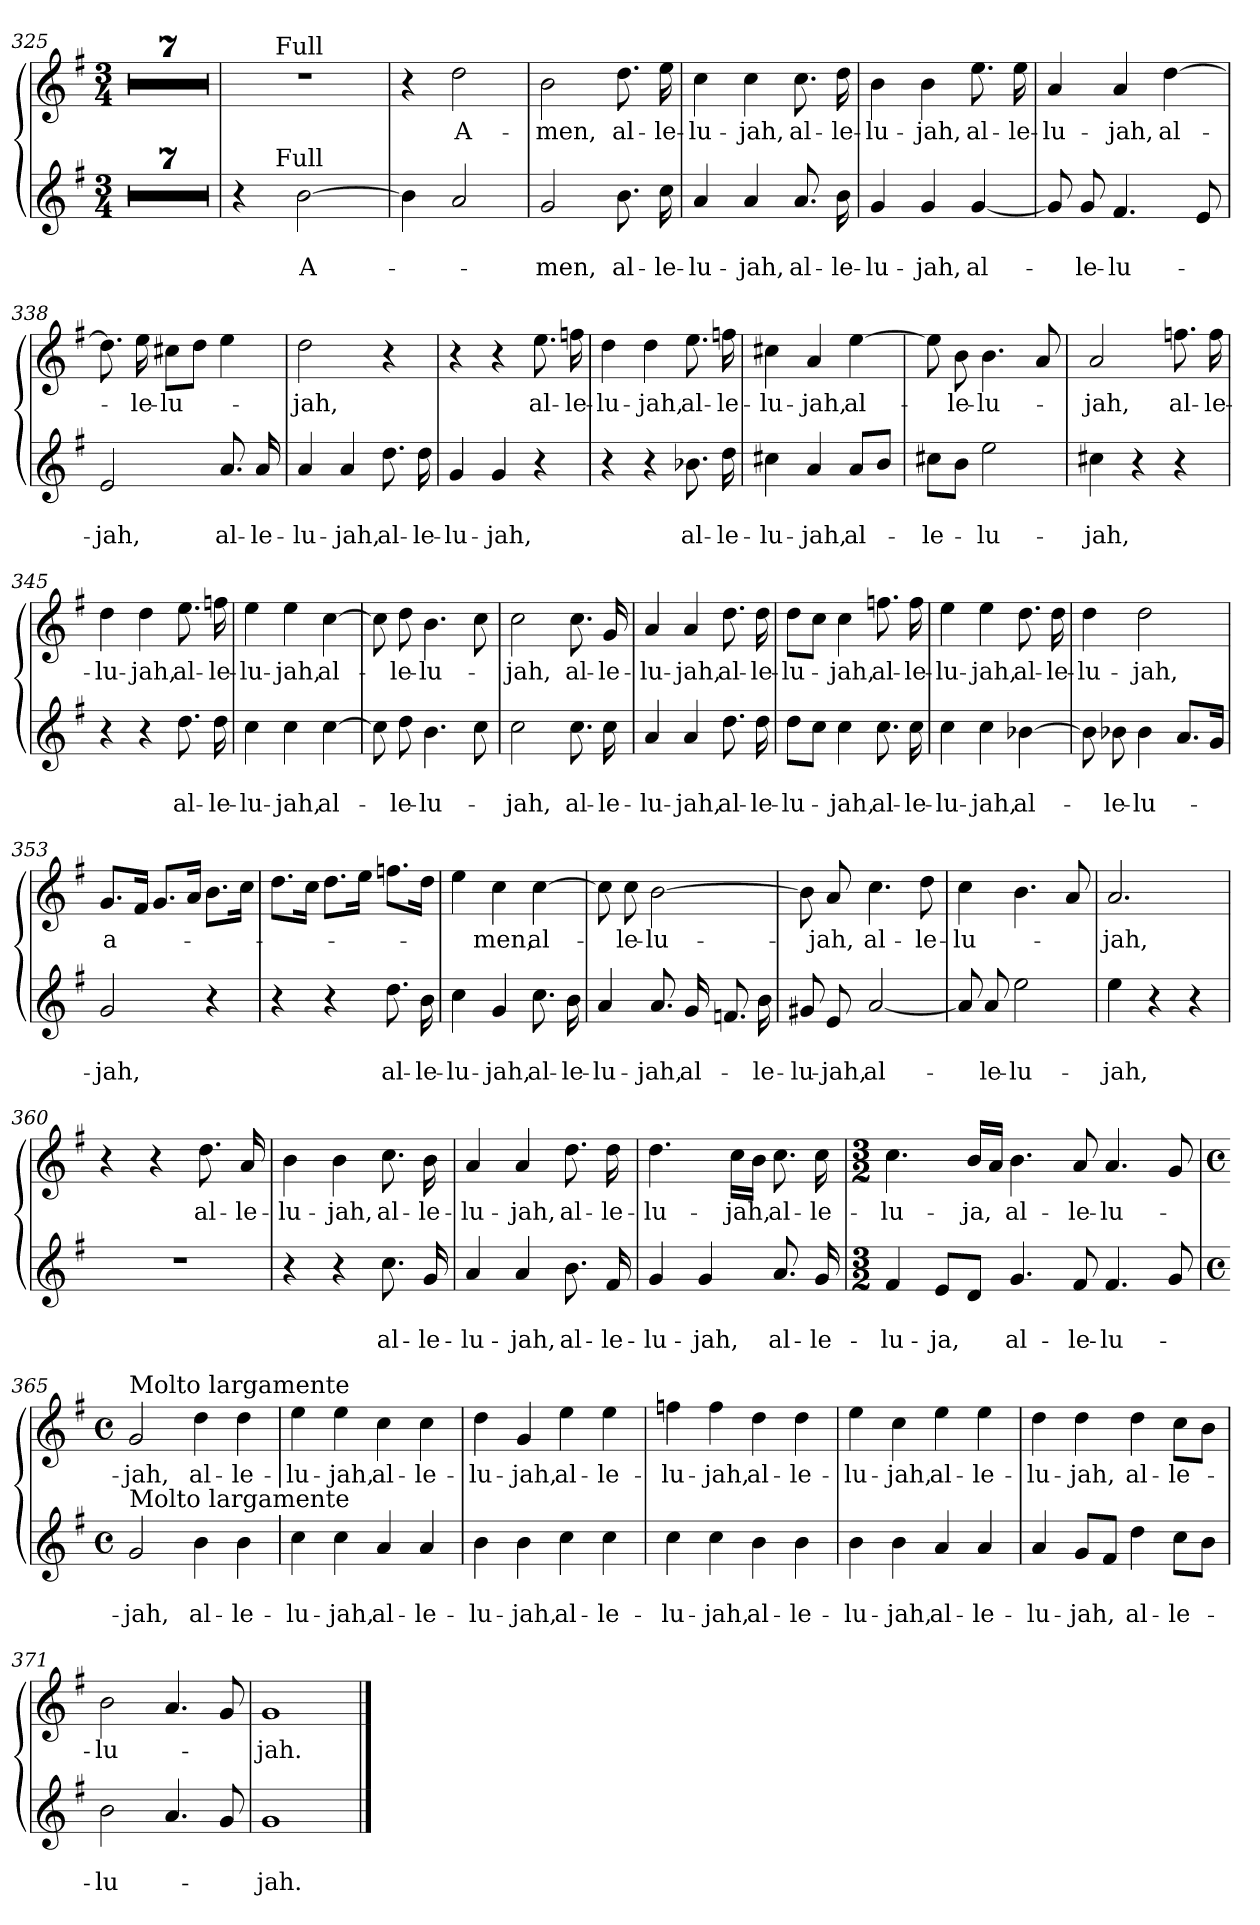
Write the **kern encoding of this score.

**kern	**text	**text	**kern	**text
*part2	*part2	*part2	*part1	*part1
*staff2	*staff2	*staff2	*staff1	*staff1
*clefG2	*	*	*clefG2	*
*k[f#]	*	*	*k[f#]	*
*G:	*	*	*G:	*
*M3/4	*	*	*M3/4	*
=325	=325	=325	=325	=325
2.r	.	.	2.r	.
=326	=326	=326	=326	=326
2.r	.	.	2.r	.
=327	=327	=327	=327	=327
2.r	.	.	2.r	.
=328	=328	=328	=328	=328
2.r	.	.	2.r	.
=329	=329	=329	=329	=329
2.r	.	.	2.r	.
=330	=330	=330	=330	=330
2.r	.	.	2.r	.
=331	=331	=331	=331	=331
2.r	.	.	2.r	.
=332	=332	=332	=332	=332
*^	*	*	*^	*
4r	8.ryy	.	.	2.r	8.ryy	.
!	!	!	!	!	!LO:TX:a:t=Full	!
!	!LO:TX:a:t=Full	!	!	!	!	!
.	2ryy	.	.	.	2ryy	.
!	!	!	!LO:LY:b	!	!	!
[2b\	.	.	A-	.	.	.
.	16ryy	.	.	.	16ryy	.
*v	*v	*	*	*	*	*
*	*	*	*v	*v	*
=333	=333	=333	=333	=333
4b\]	.	.	4r	.
!	!	!	!	!LO:LY:b
2a/	.	.	2dd\	A-
=334	=334	=334	=334	=334
!	!	!LO:LY:b	!	!LO:LY:b
2g/	.	-men,	2b\	-men,
!	!	!LO:LY:b	!	!LO:LY:b
8.b\	.	al-	8.dd\	al-
!	!	!LO:LY:b	!	!LO:LY:b
16cc\	.	-le-	16ee\	-le-
=335	=335	=335	=335	=335
!	!	!LO:LY:b	!	!LO:LY:b
4a/	.	-lu-	4cc\	-lu-
!	!	!LO:LY:b	!	!LO:LY:b
4a/	.	-jah,	4cc\	-jah,
!	!	!LO:LY:b	!	!LO:LY:b
8.a/	.	al-	8.cc\	al-
!	!	!LO:LY:b	!	!LO:LY:b
16b\	.	-le-	16dd\	-le-
!!LO:LB:g=z
=336	=336	=336	=336	=336
!	!	!LO:LY:b	!	!LO:LY:b
4g/	.	-lu-	4b\	-lu-
!	!	!LO:LY:b	!	!LO:LY:b
4g/	.	-jah,	4b\	-jah,
!	!	!LO:LY:b	!	!LO:LY:b
[4g/	.	al-	8.ee\	al-
!	!	!	!	!LO:LY:b
.	.	.	16ee\	-le-
=337	=337	=337	=337	=337
!	!	!	!	!LO:LY:b
8g/]	.	.	4a/	-lu-
!	!	!LO:LY:b	!	!
8g/	.	-le-	.	.
!	!	!LO:LY:b	!	!LO:LY:b
4.f#/	.	-lu-	4a/	-jah,
!	!	!	!	!LO:LY:b
.	.	.	[4dd\	al-
8e/	.	.	.	.
=338	=338	=338	=338	=338
!	!	!LO:LY:b	!	!
2e/	.	-jah,	8.dd\]	.
!	!	!	!	!LO:LY:b
.	.	.	16ee\	-le-
!	!	!	!	!LO:LY:b
.	.	.	8cc#X\L	-lu-
.	.	.	8dd\J	.
!	!	!LO:LY:b	!	!
8.a/	.	al-	4ee\	.
!	!	!LO:LY:b	!	!
16a/	.	-le-	.	.
=339	=339	=339	=339	=339
!	!	!LO:LY:b	!	!LO:LY:b
4a/	.	-lu-	2dd\	-jah,
!	!	!LO:LY:b	!	!
4a/	.	-jah,	.	.
!	!	!LO:LY:b	!	!
8.dd\	.	al-	4r	.
!	!	!LO:LY:b	!	!
16dd\	.	-le-	.	.
=340	=340	=340	=340	=340
!	!	!LO:LY:b	!	!
4g/	.	-lu-	4r	.
!	!	!LO:LY:b	!	!
4g/	.	-jah,	4r	.
!	!	!	!	!LO:LY:b
4r	.	.	8.ee\	al-
!	!	!	!	!LO:LY:b
.	.	.	16ffn\	-le-
!!LO:LB:g=z
=341	=341	=341	=341	=341
!	!	!	!	!LO:LY:b
4r	.	.	4dd\	-lu-
!	!	!	!	!LO:LY:b
4r	.	.	4dd\	-jah,
!	!	!LO:LY:b	!	!LO:LY:b
8.b-X\	.	al-	8.ee\	al-
!	!	!LO:LY:b	!	!LO:LY:b
16dd\	.	-le-	16ffn\	-le-
=342	=342	=342	=342	=342
!	!	!LO:LY:b	!	!LO:LY:b
4cc#X\	.	-lu-	4cc#X\	-lu-
!	!	!LO:LY:b	!	!LO:LY:b
4a/	.	-jah,	4a/	-jah,
!	!	!LO:LY:b	!	!LO:LY:b
8a/L	.	al-	[4ee\	al-
8b/J	.	.	.	.
=343	=343	=343	=343	=343
!	!	!LO:LY:b	!	!
8cc#X\L	.	-le-	8ee\]	.
!	!	!	!	!LO:LY:b
8b\J	.	.	8b\	-le-
!	!	!LO:LY:b	!	!LO:LY:b
2ee\	.	-lu-	4.b\	-lu-
.	.	.	8a/	.
=344	=344	=344	=344	=344
!	!	!LO:LY:b	!	!LO:LY:b
4cc#X\	.	-jah,	2a/	-jah,
4r	.	.	.	.
!	!	!	!	!LO:LY:b
4r	.	.	8.ffn\	al-
!	!	!	!	!LO:LY:b
.	.	.	16ff\	-le-
=345	=345	=345	=345	=345
!	!	!	!	!LO:LY:b
4r	.	.	4dd\	-lu-
!	!	!	!	!LO:LY:b
4r	.	.	4dd\	-jah,
!	!	!LO:LY:b	!	!LO:LY:b
8.dd\	.	al-	8.ee\	al-
!	!	!LO:LY:b	!	!LO:LY:b
16dd\	.	-le-	16ffn\	-le-
!!LO:PB:g=z
=346	=346	=346	=346	=346
!	!	!LO:LY:b	!	!LO:LY:b
4cc\	.	-lu-	4ee\	-lu-
!	!	!LO:LY:b	!	!LO:LY:b
4cc\	.	-jah,	4ee\	-jah,
!	!	!LO:LY:b	!	!LO:LY:b
[4cc\	.	al-	[4cc\	al-
=347	=347	=347	=347	=347
8cc\]	.	.	8cc\]	.
!	!	!LO:LY:b	!	!LO:LY:b
8dd\	.	-le-	8dd\	-le-
!	!	!LO:LY:b	!	!LO:LY:b
4.b\	.	-lu-	4.b\	-lu-
8cc\	.	.	8cc\	.
=348	=348	=348	=348	=348
!	!	!LO:LY:b	!	!LO:LY:b
2cc\	.	-jah,	2cc\	-jah,
!	!	!LO:LY:b	!	!LO:LY:b
8.cc\	.	al-	8.cc\	al-
!	!	!LO:LY:b	!	!LO:LY:b
16cc\	.	-le-	16g/	-le-
=349	=349	=349	=349	=349
!	!	!LO:LY:b	!	!LO:LY:b
4a/	.	-lu-	4a/	-lu-
!	!	!LO:LY:b	!	!LO:LY:b
4a/	.	-jah,	4a/	-jah,
!	!	!LO:LY:b	!	!LO:LY:b
8.dd\	.	al-	8.dd\	al-
!	!	!LO:LY:b	!	!LO:LY:b
16dd\	.	-le-	16dd\	-le-
=350	=350	=350	=350	=350
!	!	!LO:LY:b	!	!LO:LY:b
8dd\L	.	-lu-	8dd\L	-lu-
8cc\J	.	.	8cc\J	.
!	!	!LO:LY:b	!	!LO:LY:b
4cc\	.	-jah,	4cc\	-jah,
!	!	!LO:LY:b	!	!LO:LY:b
8.cc\	.	al-	8.ffn\	al-
!	!	!LO:LY:b	!	!LO:LY:b
16cc\	.	-le-	16ff\	-le-
!!LO:LB:g=z
=351	=351	=351	=351	=351
!	!	!LO:LY:b	!	!LO:LY:b
4cc\	.	-lu-	4ee\	-lu-
!	!	!LO:LY:b	!	!LO:LY:b
4cc\	.	-jah,	4ee\	-jah,
!	!	!LO:LY:b	!	!LO:LY:b
[4b-X\	.	al-	8.dd\	al-
!	!	!	!	!LO:LY:b
.	.	.	16dd\	-le-
=352	=352	=352	=352	=352
!	!	!	!	!LO:LY:b
8b-\]	.	.	4dd\	-lu-
!	!	!LO:LY:b	!	!
8b-X\	.	-le-	.	.
!	!	!LO:LY:b	!	!LO:LY:b
4b-\	.	-lu-	2dd\	-jah,
8.a/L	.	.	.	.
16g/Jk	.	.	.	.
=353	=353	=353	=353	=353
!	!	!LO:LY:b	!	!LO:LY:b
2g/	.	-jah,	8.g/L	a-
.	.	.	16f#/Jk	.
.	.	.	8.g/L	.
.	.	.	16a/Jk	.
4r	.	.	8.b\L	.
.	.	.	16cc\Jk	.
=354	=354	=354	=354	=354
4r	.	.	8.dd\L	.
.	.	.	16cc\Jk	.
4r	.	.	8.dd\L	.
.	.	.	16ee\Jk	.
!	!	!LO:LY:b	!	!
8.dd\	.	al-	8.ffn\L	.
!	!	!LO:LY:b	!	!
16b\	.	-le-	16dd\Jk	.
=355	=355	=355	=355	=355
!	!	!LO:LY:b	!	!
4cc\	.	-lu-	4ee\	.
!	!	!LO:LY:b	!	!LO:LY:b
4g/	.	-jah,	4cc\	-men,
!	!	!LO:LY:b	!	!LO:LY:b
8.cc\	.	al-	[4cc\	al-
!	!	!LO:LY:b	!	!
16b\	.	-le-	.	.
!!LO:LB:g=z
=356	=356	=356	=356	=356
!	!	!LO:LY:b	!	!
4a/	.	-lu-	8cc\]	.
!	!	!	!	!LO:LY:b
.	.	.	8cc\	-le-
!	!	!LO:LY:b	!	!LO:LY:b
8.a/	.	-jah,	[2b\	-lu-
!	!	!LO:LY:b	!	!
16g/	.	al-	.	.
8.fn/	.	.	.	.
!	!	!LO:LY:b	!	!
16b\	.	-le-	.	.
=357	=357	=357	=357	=357
!	!	!LO:LY:b	!	!
8g#X/	.	-lu-	8b\]	.
!	!	!LO:LY:b	!	!LO:LY:b
8e/	.	-jah,	8a/	-jah,
!	!	!LO:LY:b	!	!LO:LY:b
[2a/	.	al-	4.cc\	al-
!	!	!	!	!LO:LY:b
.	.	.	8dd\	-le-
=358	=358	=358	=358	=358
!	!	!	!	!LO:LY:b
8a/]	.	.	4cc\	-lu-
!	!	!LO:LY:b	!	!
8a/	.	-le-	.	.
!	!	!LO:LY:b	!	!
2ee\	.	-lu-	4.b\	.
.	.	.	8a/	.
=359	=359	=359	=359	=359
!	!	!LO:LY:b	!	!LO:LY:b
4ee\	.	-jah,	2.a/	-jah,
4r	.	.	.	.
4r	.	.	.	.
=360	=360	=360	=360	=360
2.r	.	.	4r	.
.	.	.	4r	.
!	!	!	!	!LO:LY:b
.	.	.	8.dd\	al-
!	!	!	!	!LO:LY:b
.	.	.	16a/	-le-
!!LO:LB:g=z
=361	=361	=361	=361	=361
!	!	!	!	!LO:LY:b
4r	.	.	4b\	-lu-
!	!	!	!	!LO:LY:b
4r	.	.	4b\	-jah,
!	!	!LO:LY:b	!	!LO:LY:b
8.cc\	.	al-	8.cc\	al-
!	!	!LO:LY:b	!	!LO:LY:b
16g/	.	-le-	16b\	-le-
=362	=362	=362	=362	=362
!	!	!LO:LY:b	!	!LO:LY:b
4a/	.	-lu-	4a/	-lu-
!	!	!LO:LY:b	!	!LO:LY:b
4a/	.	-jah,	4a/	-jah,
!	!	!LO:LY:b	!	!LO:LY:b
8.b\	.	al-	8.dd\	al-
!	!	!LO:LY:b	!	!LO:LY:b
16f#/	.	-le-	16dd\	-le-
=363	=363	=363	=363	=363
!	!	!LO:LY:b	!	!LO:LY:b
4g/	.	-lu-	4.dd\	-lu-
!	!	!LO:LY:b	!	!
4g/	.	-jah,	.	.
!	!	!	!	!LO:LY:b
.	.	.	16cc\LL	-jah,
.	.	.	16b\JJ	.
!	!	!LO:LY:b	!	!LO:LY:b
8.a/	.	al-	8.cc\	al-
!	!	!LO:LY:b	!	!LO:LY:b
16g/	.	-le-	16cc\	-le-
=364	=364	=364	=364	=364
*M3/2	*	*	*M3/2	*
!	!	!LO:LY:b	!	!LO:LY:b
4f#/	.	-lu-	4.cc\	-lu-
!	!	!LO:LY:b	!	!
8e/L	.	-ja,	.	.
!	!	!	!	!LO:LY:b
8d/J	.	.	16b/LL	-ja,
.	.	.	16a/JJ	.
!	!	!LO:LY:b	!	!LO:LY:b
4.g/	.	al-	4.b\	al-
!	!	!LO:LY:b	!	!LO:LY:b
8f#/	.	-le-	8a/	-le-
!	!	!LO:LY:b	!	!LO:LY:b
4.f#/	.	-lu-	4.a/	-lu-
8g/	.	.	8g/	.
=365	=365	=365	=365	=365
*M4/4	*	*	*M4/4	*
*met(c)	*	*	*met(c)	*
!	!	!	!LO:TX:a:t=Molto largamente	!
!LO:TX:a:t=Molto largamente	!	!	!	!
!	!	!LO:LY:b	!	!LO:LY:b
2g/	.	-jah,	2g/	-jah,
!	!	!LO:LY:b	!	!LO:LY:b
4b\	.	al-	4dd\	al-
!	!	!LO:LY:b	!	!LO:LY:b
4b\	.	-le-	4dd\	-le-
=366	=366	=366	=366	=366
!	!	!LO:LY:b	!	!LO:LY:b
4cc\	.	-lu-	4ee\	-lu-
!	!	!LO:LY:b	!	!LO:LY:b
4cc\	.	-jah,	4ee\	-jah,
!	!	!LO:LY:b	!	!LO:LY:b
4a/	.	al-	4cc\	al-
!	!	!LO:LY:b	!	!LO:LY:b
4a/	.	-le-	4cc\	-le-
!!LO:LB:g=z
=367	=367	=367	=367	=367
!	!	!LO:LY:b	!	!LO:LY:b
4b\	.	-lu-	4dd\	-lu-
!	!	!LO:LY:b	!	!LO:LY:b
4b\	.	-jah,	4g/	-jah,
!	!	!LO:LY:b	!	!LO:LY:b
4cc\	.	al-	4ee\	al-
!	!	!LO:LY:b	!	!LO:LY:b
4cc\	.	-le-	4ee\	-le-
=368	=368	=368	=368	=368
!	!	!LO:LY:b	!	!LO:LY:b
4cc\	.	-lu-	4ffn\	-lu-
!	!	!LO:LY:b	!	!LO:LY:b
4cc\	.	-jah,	4ff\	-jah,
!	!	!LO:LY:b	!	!LO:LY:b
4b\	.	al-	4dd\	al-
!	!	!LO:LY:b	!	!LO:LY:b
4b\	.	-le-	4dd\	-le-
=369	=369	=369	=369	=369
!	!	!LO:LY:b	!	!LO:LY:b
4b\	.	-lu-	4ee\	-lu-
!	!	!LO:LY:b	!	!LO:LY:b
4b\	.	-jah,	4cc\	-jah,
!	!	!LO:LY:b	!	!LO:LY:b
4a/	.	al-	4ee\	al-
!	!	!LO:LY:b	!	!LO:LY:b
4a/	.	-le-	4ee\	-le-
=370	=370	=370	=370	=370
!	!	!LO:LY:b	!	!LO:LY:b
4a/	.	-lu-	4dd\	-lu-
!	!	!LO:LY:b	!	!LO:LY:b
8g/L	.	-jah,	4dd\	-jah,
8f#/J	.	.	.	.
!	!	!LO:LY:b	!	!LO:LY:b
4dd\	.	al-	4dd\	al-
!	!	!LO:LY:b	!	!LO:LY:b
8cc\L	.	-le-	8cc\L	-le-
8b\J	.	.	8b\J	.
=371	=371	=371	=371	=371
!	!	!LO:LY:b	!	!LO:LY:b
2b\	.	-lu-	2b\	-lu-
4.a/	.	.	4.a/	.
8g/	.	.	8g/	.
=372	=372	=372	=372	=372
!	!	!LO:LY:b	!	!LO:LY:b
1g	.	-jah.	1g	-jah.
==	==	==	==	==
*-	*-	*-	*-	*-
